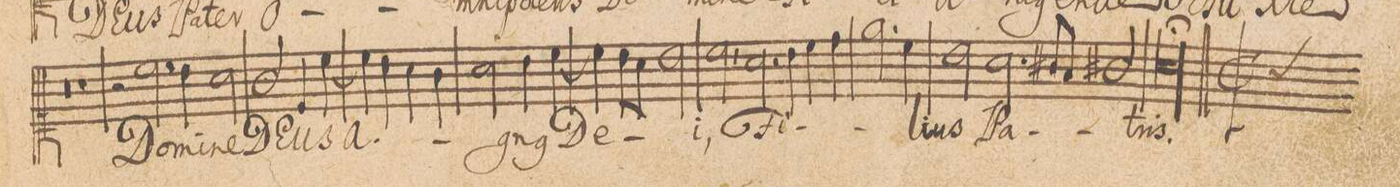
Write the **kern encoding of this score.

**kern	**text
*I"CANTVS.	*
*clefC1	*
*k[]	*
*met(C|)	*
*M2/1	*
0r	.
=34-	=34-
1r	.
=35-	=35-
2r	.
2.cc\	Do-
4b\	-mi-
2a\	-ne
=36-	=36-
2g/	DE-
4c/	-us
[<4cc\	A.-
4cc\]	.
4b\	.
4a\	.
4g\	.
=37-	=37-
2a\	.
4b\	-gn(us)
[<4cc\	De-
4cc\]	.
8b\L	.
8a\J	.
2b\	.
=38-	=38-
2cc,\	-i,
2.a\	Fi-
4b\	.
4cc\	.
4dd\	.
=39-	=39-
2.ee\	.
4cc\	-li-
2b\	-us
2.a\	Pa-
=40-	=40-
8g#X/L	.
8f/J	.
2g#X/	.
1al;	-tris.
=41||	=41||
*M2/1	*
*met(C|)	*
*-	*-
